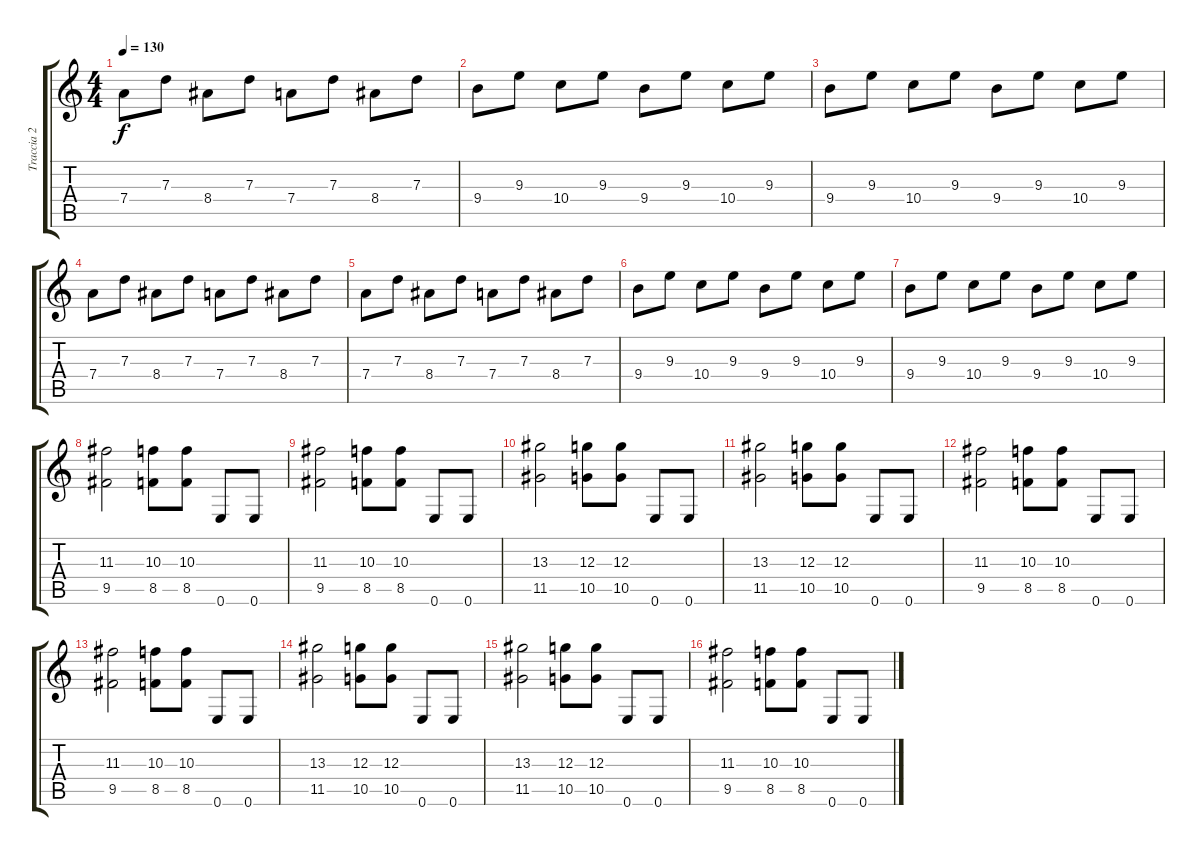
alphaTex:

\track ("Traccia 2" "Traccia 2") {instrument electricguitarclean}
\staff {score tabs}
\tuning (E4 B3 G3 D3 A2 E2) {hide}
\ts (4 4)
\tempo 130
\clef g2
\ks c
7.4.8{dy f} 7.3.8 8.4.8 7.3.8 7.4.8 7.3.8 8.4.8 7.3.8 |
9.4.8 9.3.8 10.4.8 9.3.8 9.4.8 9.3.8 10.4.8 9.3.8 |
9.4.8 9.3.8 10.4.8 9.3.8 9.4.8 9.3.8 10.4.8 9.3.8 |
7.4.8 7.3.8 8.4.8 7.3.8 7.4.8 7.3.8 8.4.8 7.3.8 |
7.4.8 7.3.8 8.4.8 7.3.8 7.4.8 7.3.8 8.4.8 7.3.8 |
9.4.8 9.3.8 10.4.8 9.3.8 9.4.8 9.3.8 10.4.8 9.3.8 |
9.4.8 9.3.8 10.4.8 9.3.8 9.4.8 9.3.8 10.4.8 9.3.8 |
(11.3 9.5).2 (10.3 8.5).8 (10.3 8.5).8 0.6.8 0.6.8 |
(11.3 9.5).2 (10.3 8.5).8 (10.3 8.5).8 0.6.8 0.6.8 |
(13.3 11.5).2 (12.3 10.5).8 (12.3 10.5).8 0.6.8 0.6.8 |
(13.3 11.5).2 (12.3 10.5).8 (12.3 10.5).8 0.6.8 0.6.8 |
(11.3 9.5).2 (10.3 8.5).8 (10.3 8.5).8 0.6.8 0.6.8 |
(11.3 9.5).2 (10.3 8.5).8 (10.3 8.5).8 0.6.8 0.6.8 |
(13.3 11.5).2 (12.3 10.5).8 (12.3 10.5).8 0.6.8 0.6.8 |
(13.3 11.5).2 (12.3 10.5).8 (12.3 10.5).8 0.6.8 0.6.8 |
(11.3 9.5).2 (10.3 8.5).8 (10.3 8.5).8 0.6.8 0.6.8
